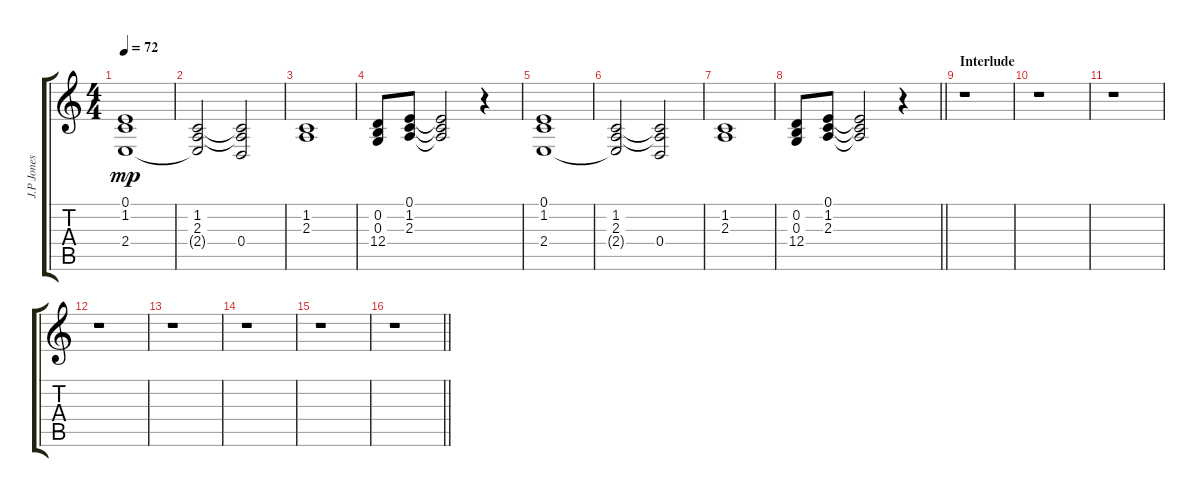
\track ("J.P Jones (Keyboard A/Treble)" "J.P Jones ") {instrument recorder}
\staff {score tabs}
\tuning (E4 B3 G3 D3 A2 E2) {hide}
\ts (4 4)
\tempo 72
\clef g2
\ks c
(0.1 1.2 2.4).1{dy mp} |
(1.2 2.3 2.4{t}).2 (1.2{t} 2.3{t} 0.4).2 |
(1.2 2.3).1 |
(0.2 0.3 12.4).8 (0.1 1.2 2.3).8 (0.1{t} 1.2{t} 2.3{t}).2 r.4 |
(0.1 1.2 2.4).1 |
(1.2 2.3 2.4{t}).2 (1.2{t} 2.3{t} 0.4).2 |
(1.2 2.3).1 |
\barLineRight lightlight
(0.2 0.3 12.4).8 (0.1 1.2 2.3).8 (0.1{t} 1.2{t} 2.3{t}).2 r.4 |
\section ("" "Interlude")
r.1 |
r.1 |
r.1 |
r.1 |
r.1 |
r.1 |
r.1 |
\barLineRight lightlight
r.1
